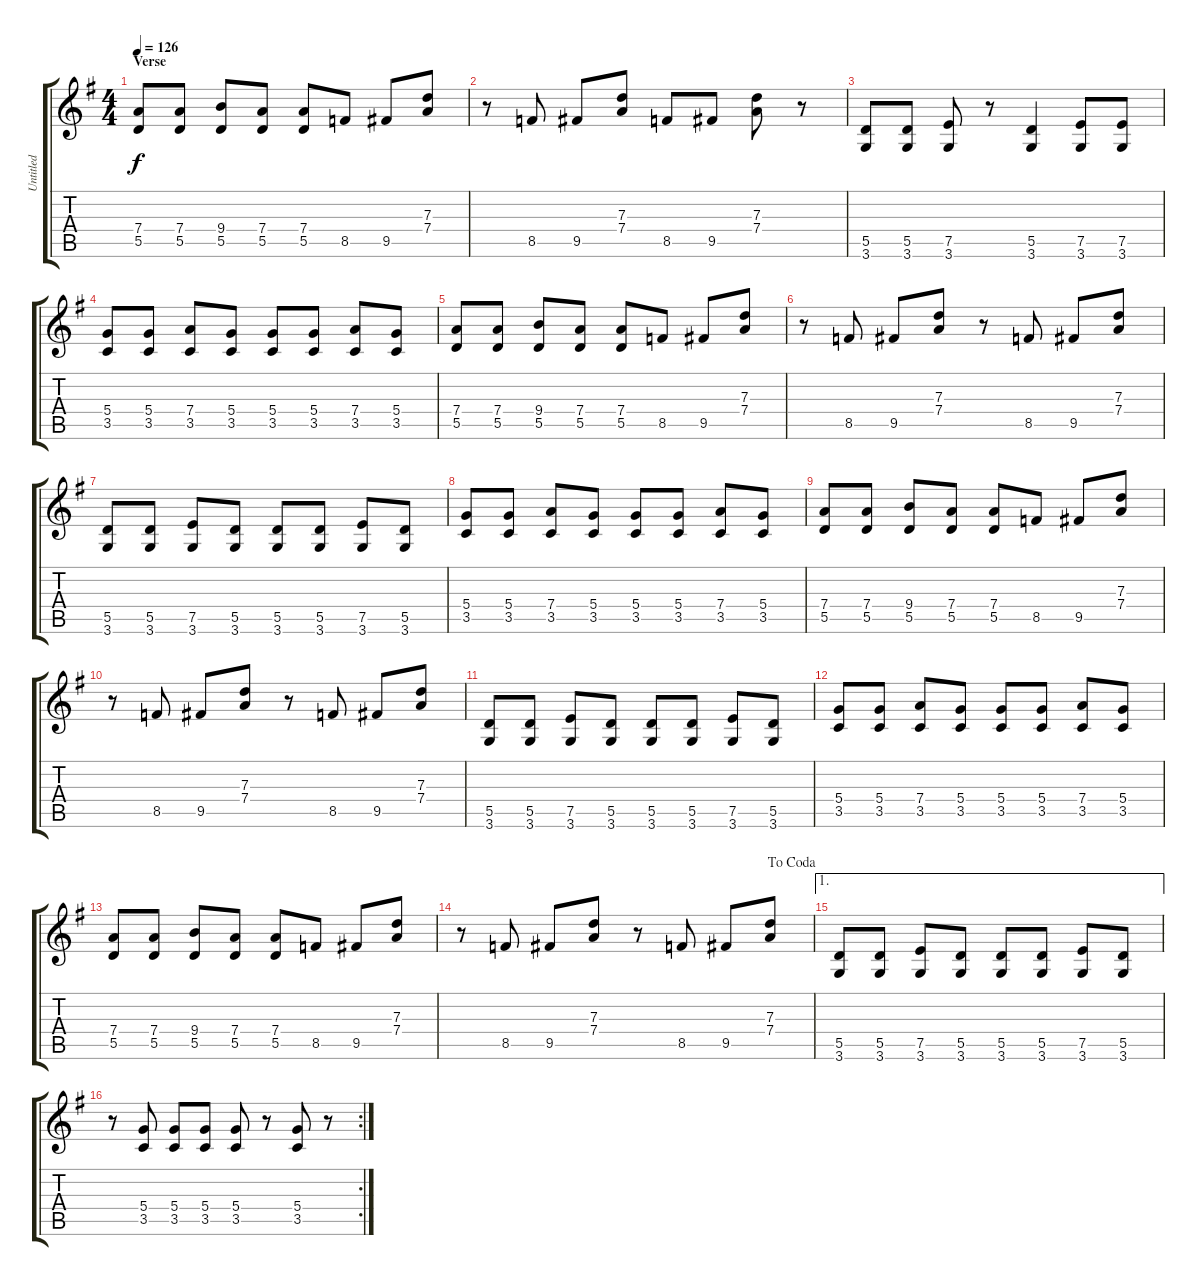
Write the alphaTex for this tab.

\track ("Untitled" "Untitled") {instrument overdrivenguitar}
\staff {score tabs}
\tuning (E4 B3 G3 D3 A2 E2) {hide}
\ts (4 4)
\section ("" "Verse")
\tempo 126
\clef g2
\ks g
(7.4 5.5).8{dy f} (7.4 5.5).8 (9.4 5.5).8 (7.4 5.5).8 (7.4 5.5).8 8.5.8 9.5.8 (7.3 7.4).8 |
r.8 8.5.8 9.5.8 (7.3 7.4).8 8.5.8 9.5.8 (7.3 7.4).8 r.8 |
(5.5 3.6).8 (5.5 3.6).8 (7.5 3.6).8 r.8 (5.5 3.6).4 (7.5 3.6).8 (7.5 3.6).8 |
(5.4 3.5).8 (5.4 3.5).8 (7.4 3.5).8 (5.4 3.5).8 (5.4 3.5).8 (5.4 3.5).8 (7.4 3.5).8 (5.4 3.5).8 |
(7.4 5.5).8 (7.4 5.5).8 (9.4 5.5).8 (7.4 5.5).8 (7.4 5.5).8 8.5.8 9.5.8 (7.3 7.4).8 |
r.8 8.5.8 9.5.8 (7.3 7.4).8 r.8 8.5.8 9.5.8 (7.3 7.4).8 |
(5.5 3.6).8 (5.5 3.6).8 (7.5 3.6).8 (5.5 3.6).8 (5.5 3.6).8 (5.5 3.6).8 (7.5 3.6).8 (5.5 3.6).8 |
(5.4 3.5).8 (5.4 3.5).8 (7.4 3.5).8 (5.4 3.5).8 (5.4 3.5).8 (5.4 3.5).8 (7.4 3.5).8 (5.4 3.5).8 |
(7.4 5.5).8 (7.4 5.5).8 (9.4 5.5).8 (7.4 5.5).8 (7.4 5.5).8 8.5.8 9.5.8 (7.3 7.4).8 |
r.8 8.5.8 9.5.8 (7.3 7.4).8 r.8 8.5.8 9.5.8 (7.3 7.4).8 |
(5.5 3.6).8 (5.5 3.6).8 (7.5 3.6).8 (5.5 3.6).8 (5.5 3.6).8 (5.5 3.6).8 (7.5 3.6).8 (5.5 3.6).8 |
(5.4 3.5).8 (5.4 3.5).8 (7.4 3.5).8 (5.4 3.5).8 (5.4 3.5).8 (5.4 3.5).8 (7.4 3.5).8 (5.4 3.5).8 |
(7.4 5.5).8 (7.4 5.5).8 (9.4 5.5).8 (7.4 5.5).8 (7.4 5.5).8 8.5.8 9.5.8 (7.3 7.4).8 |
\jump dacoda
r.8 8.5.8 9.5.8 (7.3 7.4).8 r.8 8.5.8 9.5.8 (7.3 7.4).8 |
\ae 1
(5.5 3.6).8 (5.5 3.6).8 (7.5 3.6).8 (5.5 3.6).8 (5.5 3.6).8 (5.5 3.6).8 (7.5 3.6).8 (5.5 3.6).8 |
\rc 2
r.8 (5.4 3.5).8 (5.4 3.5).8 (5.4 3.5).8 (5.4 3.5).8 r.8 (5.4 3.5).8 r.8
